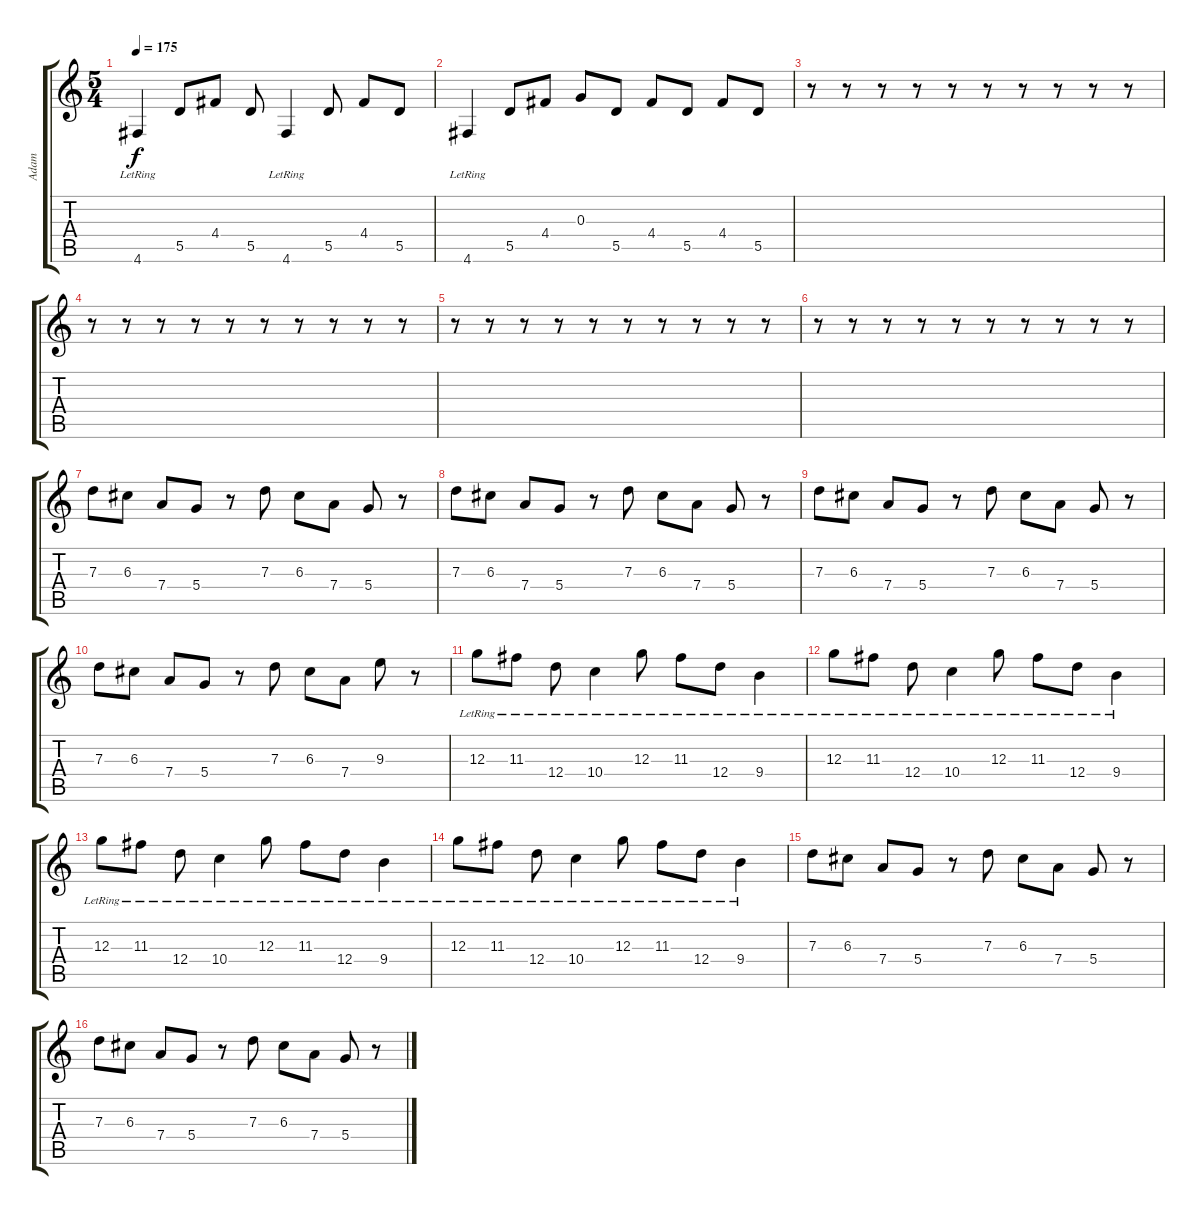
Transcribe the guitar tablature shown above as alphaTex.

\track ("Adam" "Adam") {instrument electricguitarjazz}
\staff {score tabs}
\tuning (E4 B3 G3 D3 A2 D2) {hide}
\ts (5 4)
\tempo 175
\clef g2
\ks c
4.6{lr}.4{dy f} 5.5.8 4.4.8 5.5.8 4.6{lr}.4 5.5.8 4.4.8 5.5.8 |
4.6{lr}.4 5.5.8 4.4.8 0.3.8 5.5.8 4.4.8 5.5.8 4.4.8 5.5.8 |
r.8 r.8 r.8 r.8 r.8 r.8 r.8 r.8 r.8 r.8 |
r.8 r.8 r.8 r.8 r.8 r.8 r.8 r.8 r.8 r.8 |
r.8 r.8 r.8 r.8 r.8 r.8 r.8 r.8 r.8 r.8 |
r.8 r.8 r.8 r.8 r.8 r.8 r.8 r.8 r.8 r.8 |
7.3.8{instrument electricguitarjazz} 6.3.8 7.4.8 5.4.8 r.8 7.3.8 6.3.8 7.4.8 5.4.8 r.8 |
7.3.8 6.3.8 7.4.8 5.4.8 r.8 7.3.8 6.3.8 7.4.8 5.4.8 r.8 |
7.3.8 6.3.8 7.4.8 5.4.8 r.8 7.3.8 6.3.8 7.4.8 5.4.8 r.8 |
7.3.8 6.3.8 7.4.8 5.4.8 r.8 7.3.8 6.3.8 7.4.8 9.3.8 r.8 |
12.3{lr}.8 11.3{lr}.8 12.4{lr}.8 10.4{lr}.4 12.3{lr}.8 11.3{lr}.8 12.4{lr}.8 9.4{lr}.4 |
12.3{lr}.8 11.3{lr}.8 12.4{lr}.8 10.4{lr}.4 12.3{lr}.8 11.3{lr}.8 12.4{lr}.8 9.4{lr}.4 |
12.3{lr}.8 11.3{lr}.8 12.4{lr}.8 10.4{lr}.4 12.3{lr}.8 11.3{lr}.8 12.4{lr}.8 9.4{lr}.4 |
12.3{lr}.8 11.3{lr}.8 12.4{lr}.8 10.4{lr}.4 12.3{lr}.8 11.3{lr}.8 12.4{lr}.8 9.4{lr}.4 |
7.3.8 6.3.8 7.4.8 5.4.8 r.8 7.3.8 6.3.8 7.4.8 5.4.8 r.8 |
7.3.8 6.3.8 7.4.8 5.4.8 r.8 7.3.8 6.3.8 7.4.8 5.4.8 r.8
